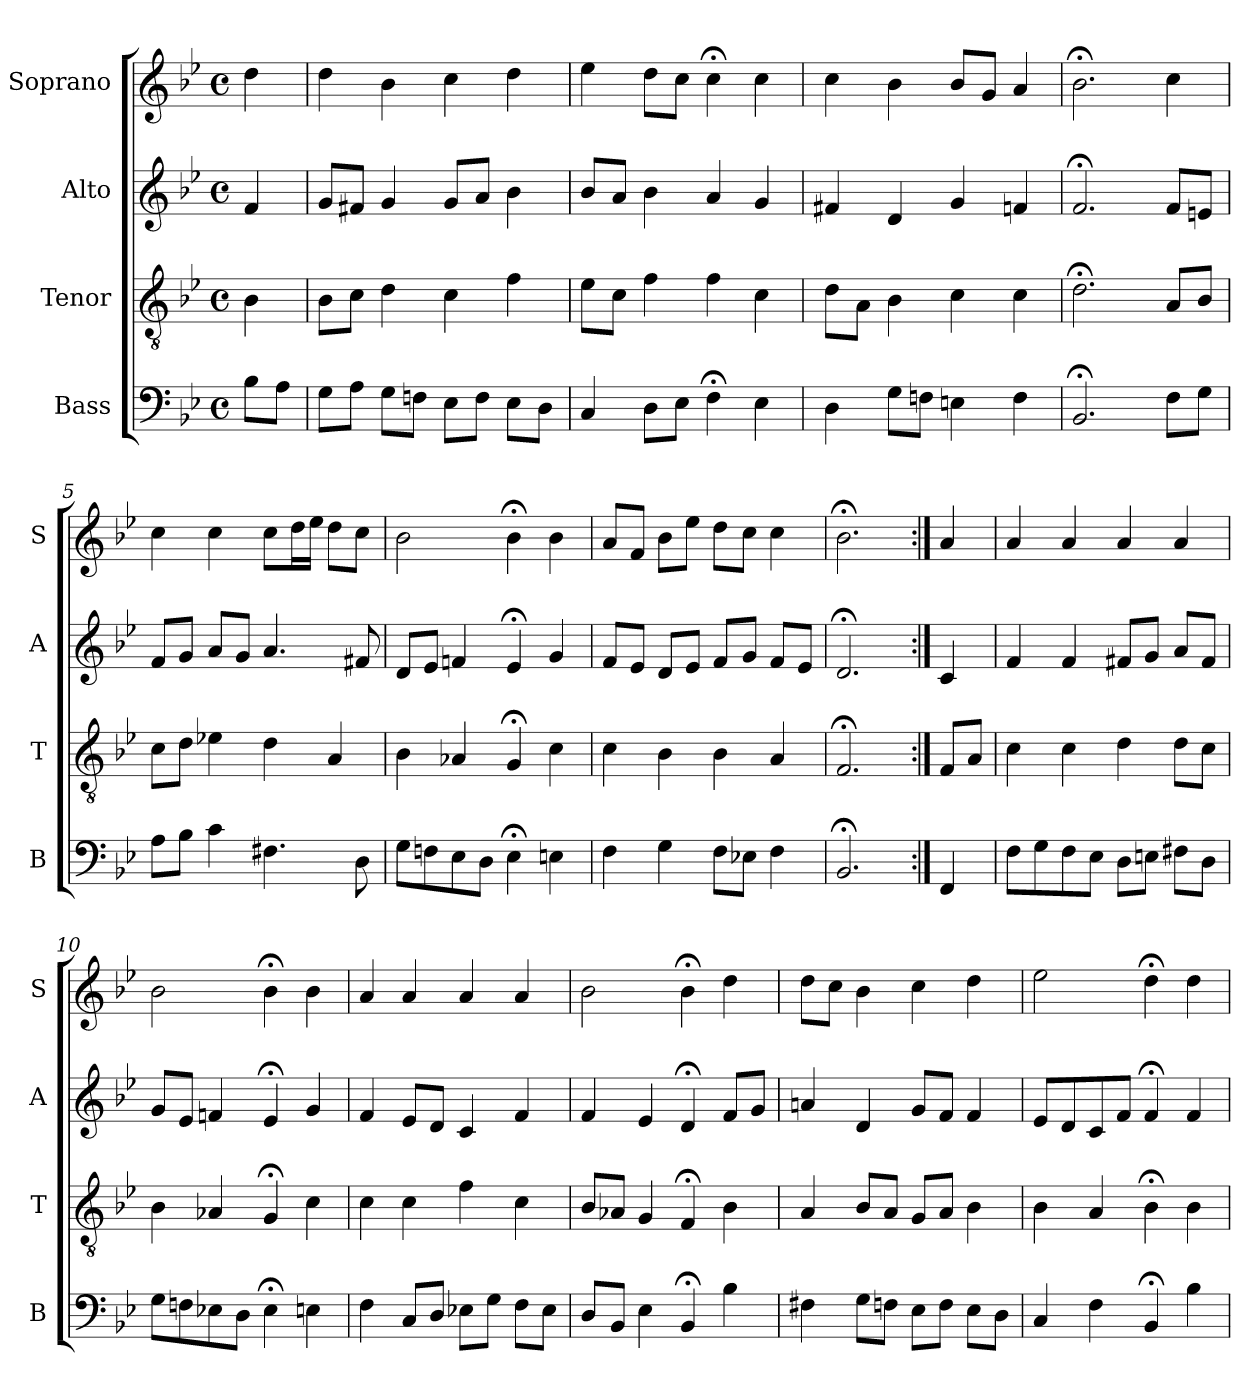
**kern	**kern	**kern	**kern
*part4	*part3	*part2	*part1
*staff4	*staff3	*staff2	*staff1
*I"Bass	*I"Tenor	*I"Alto	*I"Soprano
*I'B	*I'T	*I'A	*I'S
*clefF4	*clefGv2	*clefG2	*clefG2
*k[b-e-]	*k[b-e-]	*k[b-e-]	*k[b-e-]
*B-:	*B-:	*B-:	*B-:
*M4/4	*M4/4	*M4/4	*M4/4
*met(c)	*met(c)	*met(c)	*met(c)
*MM100	*MM100	*MM100	*MM100
=	=	=	=
8B-L	4B-	4f	4dd
8AJ	.	.	.
=1	=1	=1	=1
8GL	8B-L	8gL	4dd
8AJ	8cJ	8f#XJ	.
8GL	4d	4g	4b-
8FnJ	.	.	.
8E-L	4c	8gL	4cc
8FJ	.	8aJ	.
8E-L	4f	4b-	4dd
8DJ	.	.	.
=2	=2	=2	=2
4C	8e-L	8b-L	4ee-
.	8cJ	8aJ	.
8DL	4f	4b-	8ddL
8E-J	.	.	8ccJ
4F;<	4f	4a	4cc;<
4E-	4c	4g	4cc
=3	=3	=3	=3
4D	8dL	4f#X	4cc
.	8AJ	.	.
8GL	4B-	4d	4b-
8FnJ	.	.	.
4En	4c	4g	8b-L
.	.	.	8gJ
4F	4c	4fn	4a
=4	=4	=4	=4
2.BB-;<	2.d;<	2.f;<	2.b-;<
8FL	8AL	8fL	4cc
8GJ	8B-J	8enJ	.
=5	=5	=5	=5
8AL	8cL	8fL	4cc
8B-J	8dJ	8gJ	.
4ci	4e-Xi	8aiL	4cci
.	.	8gJ	.
4.F#X	4d	4.a	8ccL
.	.	.	16ddL
.	.	.	16ee-JJ
.	4A	.	8ddL
8D	.	8f#X	8ccJ
=6	=6	=6	=6
8GL	4B-	8dL	2b-
8Fn	.	8e-J	.
8E-	4A-X	4fn	.
8DJ	.	.	.
4E-;<	4G;<	4e-;<	4b-;<
4En	4c	4g	4b-
=7	=7	=7	=7
4F	4c	8fL	8aL
.	.	8e-J	8fJ
4G	4B-	8dL	8b-L
.	.	8e-J	8ee-J
8FL	4B-	8fL	8ddL
8E-XJ	.	8gJ	8ccJ
4F	4A	8fL	4cc
.	.	8e-J	.
=8	=8	=8	=8
2.BB-;<	2.F;<	2.d;<	2.b-;<
=:|!	=:|!	=:|!	=:|!
4FF	8FL	4c	4a
.	8AJ	.	.
=9	=9	=9	=9
8FL	4c	4f	4a
8G	.	.	.
8F	4c	4f	4a
8E-J	.	.	.
8DL	4d	8f#XL	4a
8EnJ	.	8gJ	.
8F#XL	8dL	8aL	4a
8DJ	8cJ	8f#J	.
=10	=10	=10	=10
8GL	4B-	8gL	2b-
8Fn	.	8e-J	.
8E-X	4A-X	4fn	.
8DJ	.	.	.
4E-;<	4G;<	4e-;<	4b-;<
4En	4c	4g	4b-
=11	=11	=11	=11
4F	4c	4f	4a
8CiL	4ci	8e-iL	4ai
8DJ	.	8dJ	.
8E-XL	4f	4c	4a
8GJ	.	.	.
8FL	4c	4f	4a
8E-J	.	.	.
=12	=12	=12	=12
8DL	8B-L	4f	2b-
8BB-J	8A-XJ	.	.
4E-	4G	4e-	.
4BB-;<	4F;<	4d;<	4b-;<
4B-	4B-	8fL	4dd
.	.	8gJ	.
=13	=13	=13	=13
4F#X	4A	4an	8ddL
.	.	.	8ccJ
8GL	8B-L	4d	4b-
8FnJ	8AJ	.	.
8E-L	8GL	8gL	4cc
8FJ	8AJ	8fJ	.
8E-L	4B-	4f	4dd
8DJ	.	.	.
=14	=14	=14	=14
4C	4B-	8e-L	2ee-
.	.	8d	.
4F	4A	8c	.
.	.	8fJ	.
4BB-;<	4B-;<	4f;<	4dd;<
4B-	4B-	4f	4dd
=	=	=	=
*-	*-	*-	*-
